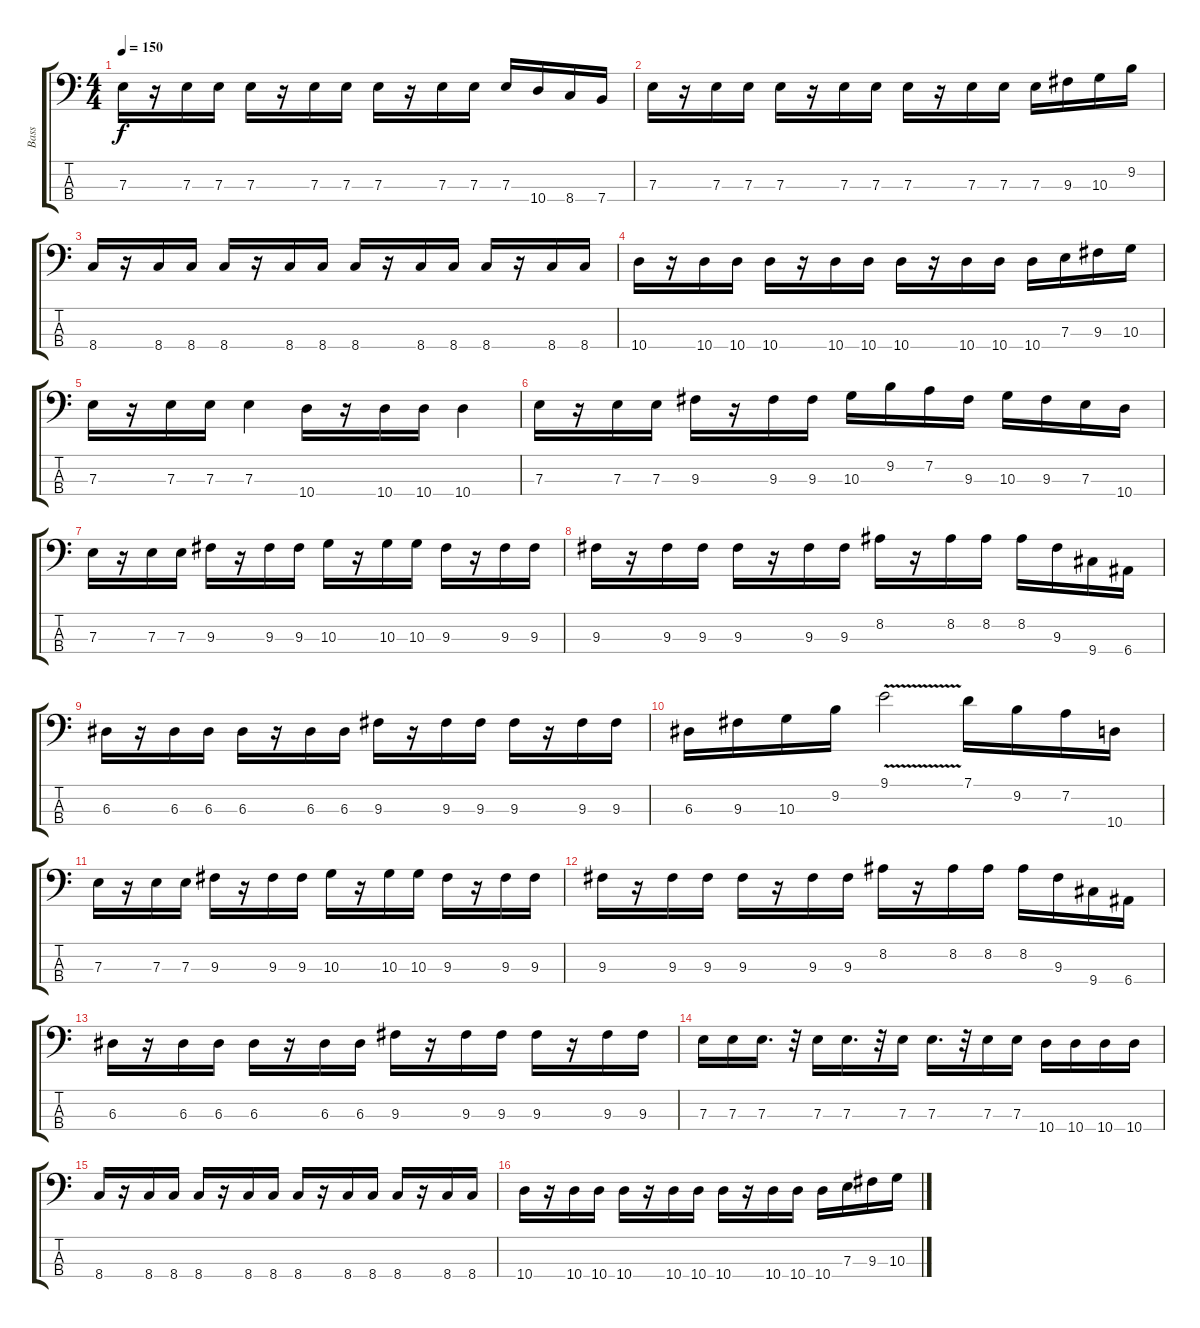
\track ("Bass" "Bass") {instrument electricbassfinger}
\staff {score tabs}
\tuning (G2 D2 A1 E1) {hide}
\ts (4 4)
\tempo 150
\clef f4
\ks c
7.3.16{dy f} r.16 7.3.16 7.3.16 7.3.16 r.16 7.3.16 7.3.16 7.3.16 r.16 7.3.16 7.3.16 7.3.16 10.4.16 8.4.16 7.4.16 |
7.3.16 r.16 7.3.16 7.3.16 7.3.16 r.16 7.3.16 7.3.16 7.3.16 r.16 7.3.16 7.3.16 7.3.16 9.3.16 10.3.16 9.2.16 |
8.4.16 r.16 8.4.16 8.4.16 8.4.16 r.16 8.4.16 8.4.16 8.4.16 r.16 8.4.16 8.4.16 8.4.16 r.16 8.4.16 8.4.16 |
10.4.16 r.16 10.4.16 10.4.16 10.4.16 r.16 10.4.16 10.4.16 10.4.16 r.16 10.4.16 10.4.16 10.4.16 7.3.16 9.3.16 10.3.16 |
7.3.16 r.16 7.3.16 7.3.16 7.3.4 10.4.16 r.16 10.4.16 10.4.16 10.4.4 |
7.3.16 r.16 7.3.16 7.3.16 9.3.16 r.16 9.3.16 9.3.16 10.3.16 9.2.16 7.2.16 9.3.16 10.3.16 9.3.16 7.3.16 10.4.16 |
7.3.16 r.16 7.3.16 7.3.16 9.3.16 r.16 9.3.16 9.3.16 10.3.16 r.16 10.3.16 10.3.16 9.3.16 r.16 9.3.16 9.3.16 |
9.3.16 r.16 9.3.16 9.3.16 9.3.16 r.16 9.3.16 9.3.16 8.2.16 r.16 8.2.16 8.2.16 8.2.16 9.3.16 9.4.16 6.4.16 |
6.3.16 r.16 6.3.16 6.3.16 6.3.16 r.16 6.3.16 6.3.16 9.3.16 r.16 9.3.16 9.3.16 9.3.16 r.16 9.3.16 9.3.16 |
6.3.16 9.3.16 10.3.16 9.2.16 9.1{v}.2 7.1.16 9.2.16 7.2.16 10.4.16 |
7.3.16 r.16 7.3.16 7.3.16 9.3.16 r.16 9.3.16 9.3.16 10.3.16 r.16 10.3.16 10.3.16 9.3.16 r.16 9.3.16 9.3.16 |
9.3.16 r.16 9.3.16 9.3.16 9.3.16 r.16 9.3.16 9.3.16 8.2.16 r.16 8.2.16 8.2.16 8.2.16 9.3.16 9.4.16 6.4.16 |
6.3.16 r.16 6.3.16 6.3.16 6.3.16 r.16 6.3.16 6.3.16 9.3.16 r.16 9.3.16 9.3.16 9.3.16 r.16 9.3.16 9.3.16 |
7.3.16 7.3.16 7.3.16{d} r.32 7.3.16 7.3.16{d} r.32 7.3.16 7.3.16{d} r.32 7.3.16 7.3.16 10.4.16 10.4.16 10.4.16 10.4.16 |
8.4.16 r.16 8.4.16 8.4.16 8.4.16 r.16 8.4.16 8.4.16 8.4.16 r.16 8.4.16 8.4.16 8.4.16 r.16 8.4.16 8.4.16 |
10.4.16 r.16 10.4.16 10.4.16 10.4.16 r.16 10.4.16 10.4.16 10.4.16 r.16 10.4.16 10.4.16 10.4.16 7.3.16 9.3.16 10.3.16
